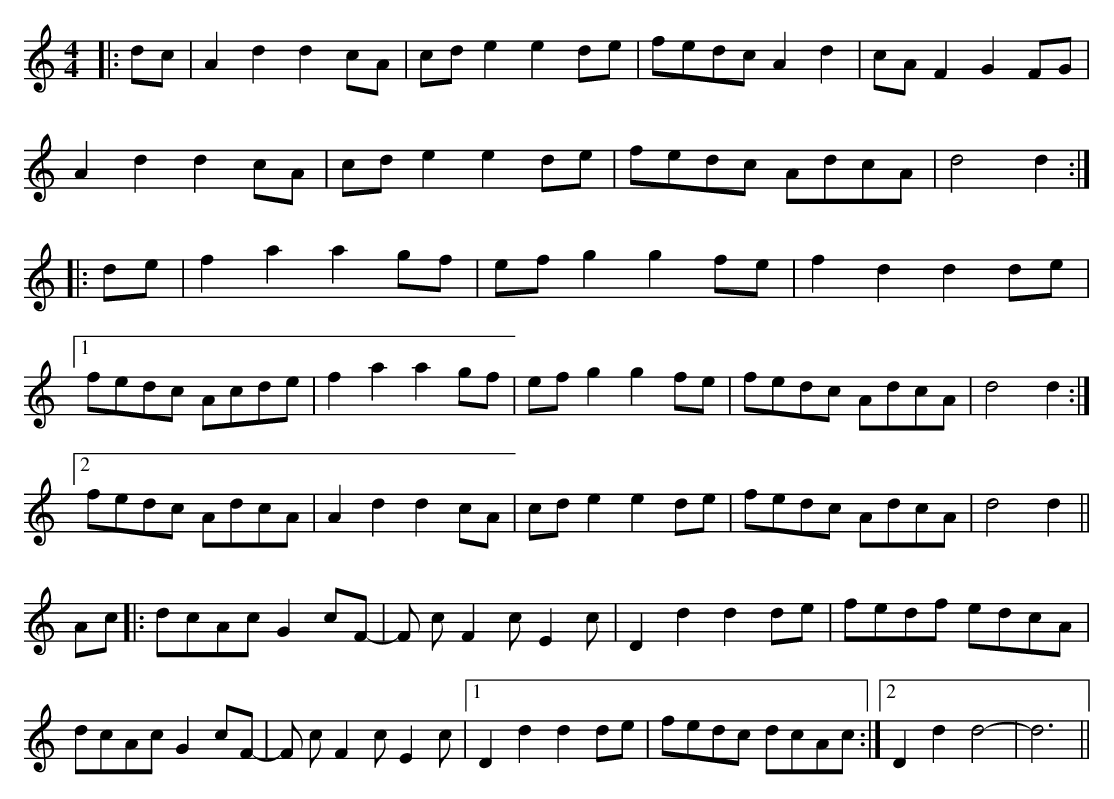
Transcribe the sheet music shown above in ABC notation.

X:1
M:4/4
K:Ddor
|:dc|A2 d2 d2 cA|cd e2 e2 de|fedc A2 d2|cA F2 G2 FG|
A2 d2 d2 cA|cd e2 e2 de|fedc AdcA|d4 d2:|
|:de|f2 a2 a2gf|efg2 g2 fe|f2 d2 d2 de|
[1fedc Acde|f2 a2 a2 gf|efg2 g2 fe|fedc AdcA|d4 d2:|
[2fedc AdcA|A2 d2 d2 cA|cd e2 e2 de|fedc AdcA|d4 d2||
Ac|:dcAc G2 cF-|F cF2cE2c| D2 d2d2de|fedf edcA|
dcAc G2 cF-|F cF2cE2c|1 D2 d2 d2de|fedc dcAc:|2 D2d2d4-|d6||
